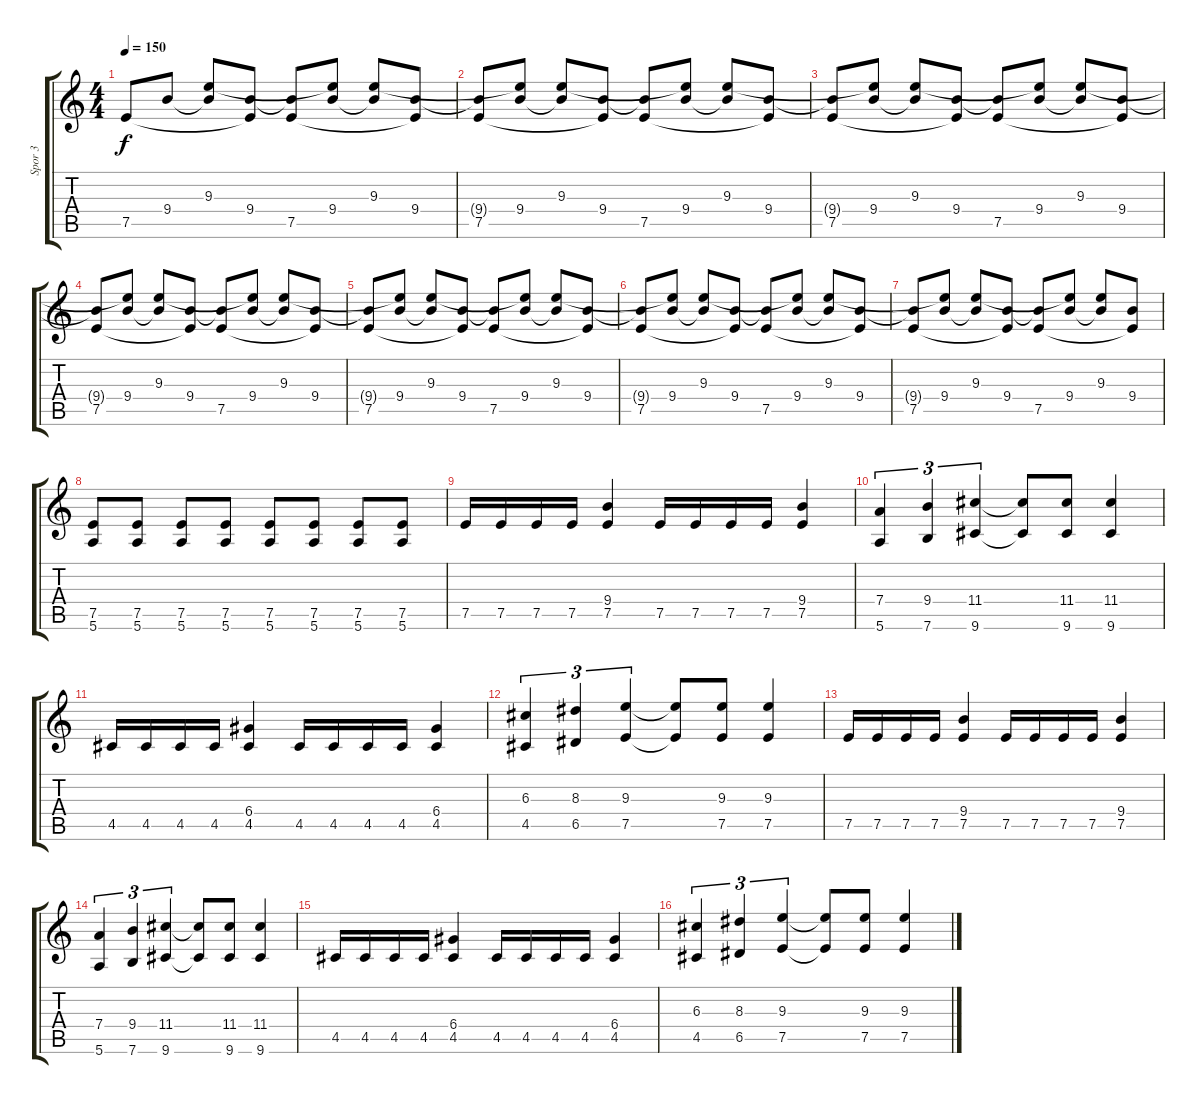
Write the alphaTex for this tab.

\track ("Spor 3" "Spor 3") {instrument distortionguitar}
\staff {score tabs}
\tuning (E4 B3 G3 D3 A2 E2) {hide}
\ts (4 4)
\tempo 150
\clef g2
\ks c
7.5.8{dy f} 9.4.8 (9.3 9.4{t}).8 (9.4 7.5{t}).8 (9.4{t} 7.5).8 (9.3{t} 9.4).8 (9.3 9.4{t}).8 (9.4 7.5{t}).8 |
(9.4{t} 7.5).8 (9.3{t} 9.4).8 (9.3 9.4{t}).8 (9.4 7.5{t}).8 (9.4{t} 7.5).8 (9.3{t} 9.4).8 (9.3 9.4{t}).8 (9.4 7.5{t}).8 |
(9.4{t} 7.5).8 (9.3{t} 9.4).8 (9.3 9.4{t}).8 (9.4 7.5{t}).8 (9.4{t} 7.5).8 (9.3{t} 9.4).8 (9.3 9.4{t}).8 (9.4 7.5{t}).8 |
(9.4{t} 7.5).8 (9.3{t} 9.4).8 (9.3 9.4{t}).8 (9.4 7.5{t}).8 (9.4{t} 7.5).8 (9.3{t} 9.4).8 (9.3 9.4{t}).8 (9.4 7.5{t}).8 |
(9.4{t} 7.5).8 (9.3{t} 9.4).8 (9.3 9.4{t}).8 (9.4 7.5{t}).8 (9.4{t} 7.5).8 (9.3{t} 9.4).8 (9.3 9.4{t}).8 (9.4 7.5{t}).8 |
(9.4{t} 7.5).8 (9.3{t} 9.4).8 (9.3 9.4{t}).8 (9.4 7.5{t}).8 (9.4{t} 7.5).8 (9.3{t} 9.4).8 (9.3 9.4{t}).8 (9.4 7.5{t}).8 |
(9.4{t} 7.5).8 (9.3{t} 9.4).8 (9.3 9.4{t}).8 (9.4 7.5{t}).8 (9.4{t} 7.5).8 (9.3{t} 9.4).8 (9.3 9.4{t}).8 (9.4 7.5{t}).8 |
(7.5 5.6).8 (7.5 5.6).8 (7.5 5.6).8 (7.5 5.6).8 (7.5 5.6).8 (7.5 5.6).8 (7.5 5.6).8 (7.5 5.6).8 |
7.5.16 7.5.16 7.5.16 7.5.16 (9.4 7.5).4 7.5.16 7.5.16 7.5.16 7.5.16 (9.4 7.5).4 |
(7.4 5.6).4{tu (3 2)} (9.4 7.6).4{tu (3 2)} (11.4 9.6).4{tu (3 2)} (11.4{t} 9.6{t}).8 (11.4 9.6).8 (11.4 9.6).4 |
4.5.16 4.5.16 4.5.16 4.5.16 (6.4 4.5).4 4.5.16 4.5.16 4.5.16 4.5.16 (6.4 4.5).4 |
(6.3 4.5).4{tu (3 2)} (8.3 6.5).4{tu (3 2)} (9.3 7.5).4{tu (3 2)} (9.3{t} 7.5{t}).8 (9.3 7.5).8 (9.3 7.5).4 |
7.5.16 7.5.16 7.5.16 7.5.16 (9.4 7.5).4 7.5.16 7.5.16 7.5.16 7.5.16 (9.4 7.5).4 |
(7.4 5.6).4{tu (3 2)} (9.4 7.6).4{tu (3 2)} (11.4 9.6).4{tu (3 2)} (11.4{t} 9.6{t}).8 (11.4 9.6).8 (11.4 9.6).4 |
4.5.16 4.5.16 4.5.16 4.5.16 (6.4 4.5).4 4.5.16 4.5.16 4.5.16 4.5.16 (6.4 4.5).4 |
(6.3 4.5).4{tu (3 2)} (8.3 6.5).4{tu (3 2)} (9.3 7.5).4{tu (3 2)} (9.3{t} 7.5{t}).8 (9.3 7.5).8 (9.3 7.5).4
